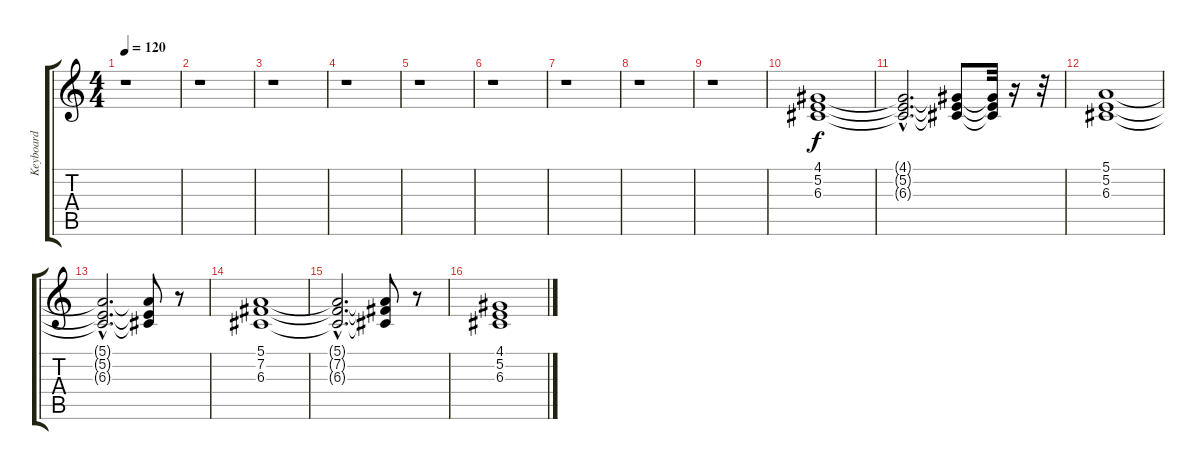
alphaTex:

\track ("Keyboard" "Keyboard") {instrument synthstrings1}
\staff {score tabs}
\tuning (E4 B3 G3 D3 A2 E2) {hide}
\ts (4 4)
\tempo 120
\clef g2
\ks c
r.1{dy f instrument synthstrings1} |
r.1 |
r.1 |
r.1 |
r.1 |
r.1 |
r.1 |
r.1 |
r.1 |
(4.1 5.2 6.3).1 |
(4.1{hac t} 5.2{hac t} 6.3{hac t}).2{d} (4.1{t} 5.2{t} 6.3{t}).8 (4.1{t} 5.2{t} 6.3{t}).32 r.16 r.32 |
(5.1 5.2 6.3).1 |
(5.1{hac t} 5.2{hac t} 6.3{hac t}).2{d} (5.1{t} 5.2{t} 6.3{t}).8 r.8 |
(5.1 7.2 6.3).1 |
(5.1{hac t} 7.2{hac t} 6.3{hac t}).2{d} (5.1{t} 7.2{t} 6.3{t}).8 r.8 |
(4.1 5.2 6.3).1
